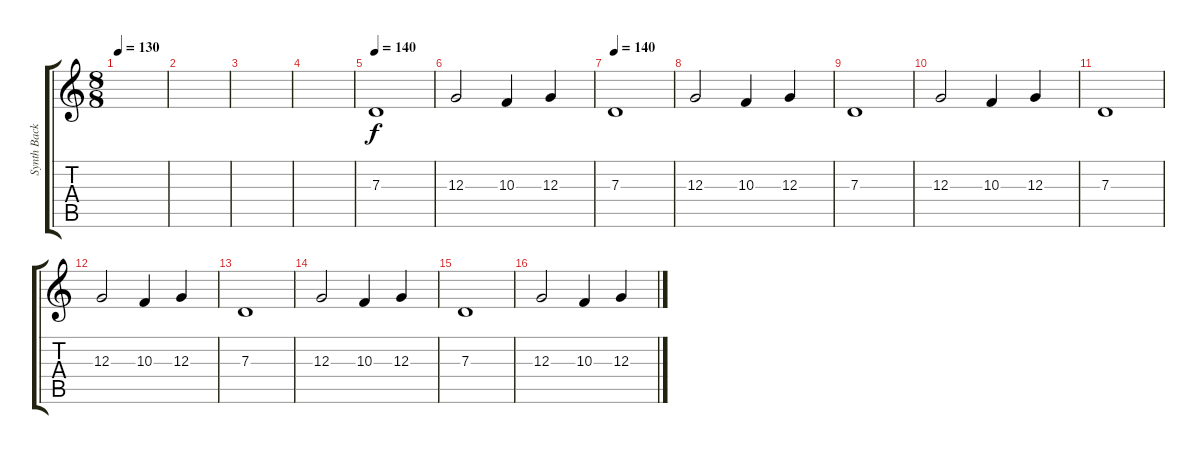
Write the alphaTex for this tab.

\track ("Synth Backing1" "Synth Back") {instrument pad2warm}
\staff {score tabs}
\tuning (E4 B3 G3 D3 A2 E2) {hide}
\ts (8 8)
\tempo 130
\clef g2
\ks c
|
|
|
|
\tempo 95
\tempo 140
7.3.1{instrument pad2warm} |
12.3.2 10.3.4 12.3.4 |
\tempo 140
7.3.1 |
12.3.2 10.3.4 12.3.4 |
7.3.1 |
12.3.2 10.3.4 12.3.4 |
7.3.1 |
12.3.2 10.3.4 12.3.4 |
7.3.1 |
12.3.2 10.3.4 12.3.4 |
7.3.1 |
12.3.2 10.3.4 12.3.4
